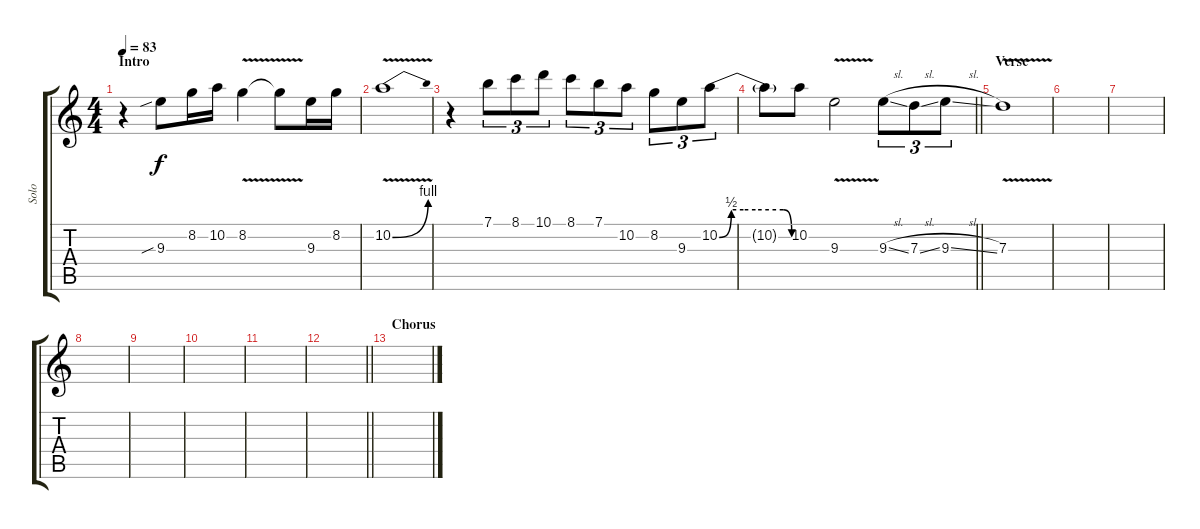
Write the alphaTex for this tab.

\track ("Solo" "Solo") {instrument distortionguitar}
\staff {score tabs}
\tuning (E4 B3 G3 D3 A2 E2) {hide}
\ts (4 4)
\section ("" "Intro")
\tempo 83
\clef g2
\ks c
r.4{dy f instrument distortionguitar} 9.3{sib}.8 8.2.16 10.2.16 8.2{v}.4 8.2{t}.8 9.3.16 8.2.16 |
10.2{be (bend 0 0 60 4) v}.1 |
r.4 7.1.8{tu (3 2)} 8.1.8{tu (3 2)} 10.1.8{tu (3 2)} 8.1.8{tu (3 2)} 7.1.8{tu (3 2)} 10.2.8{tu (3 2)} 8.2.8{tu (3 2)} 9.3.8{tu (3 2)} 10.2{be (custom 0 0 10 2 20 2 30 2 53 2 60 0)}.8{tu (3 2)} |
\barLineRight lightlight
10.2{t}.8 10.2.8 9.3{v}.2 9.3{sl}.8{tu (3 2)} 7.3{sl}.8{tu (3 2)} 9.3{sl}.8{tu (3 2)} |
\section ("" "Verse")
7.3{v}.1 |
|
|
|
|
|
|
\barLineRight lightlight
|
\section ("" "Chorus")
